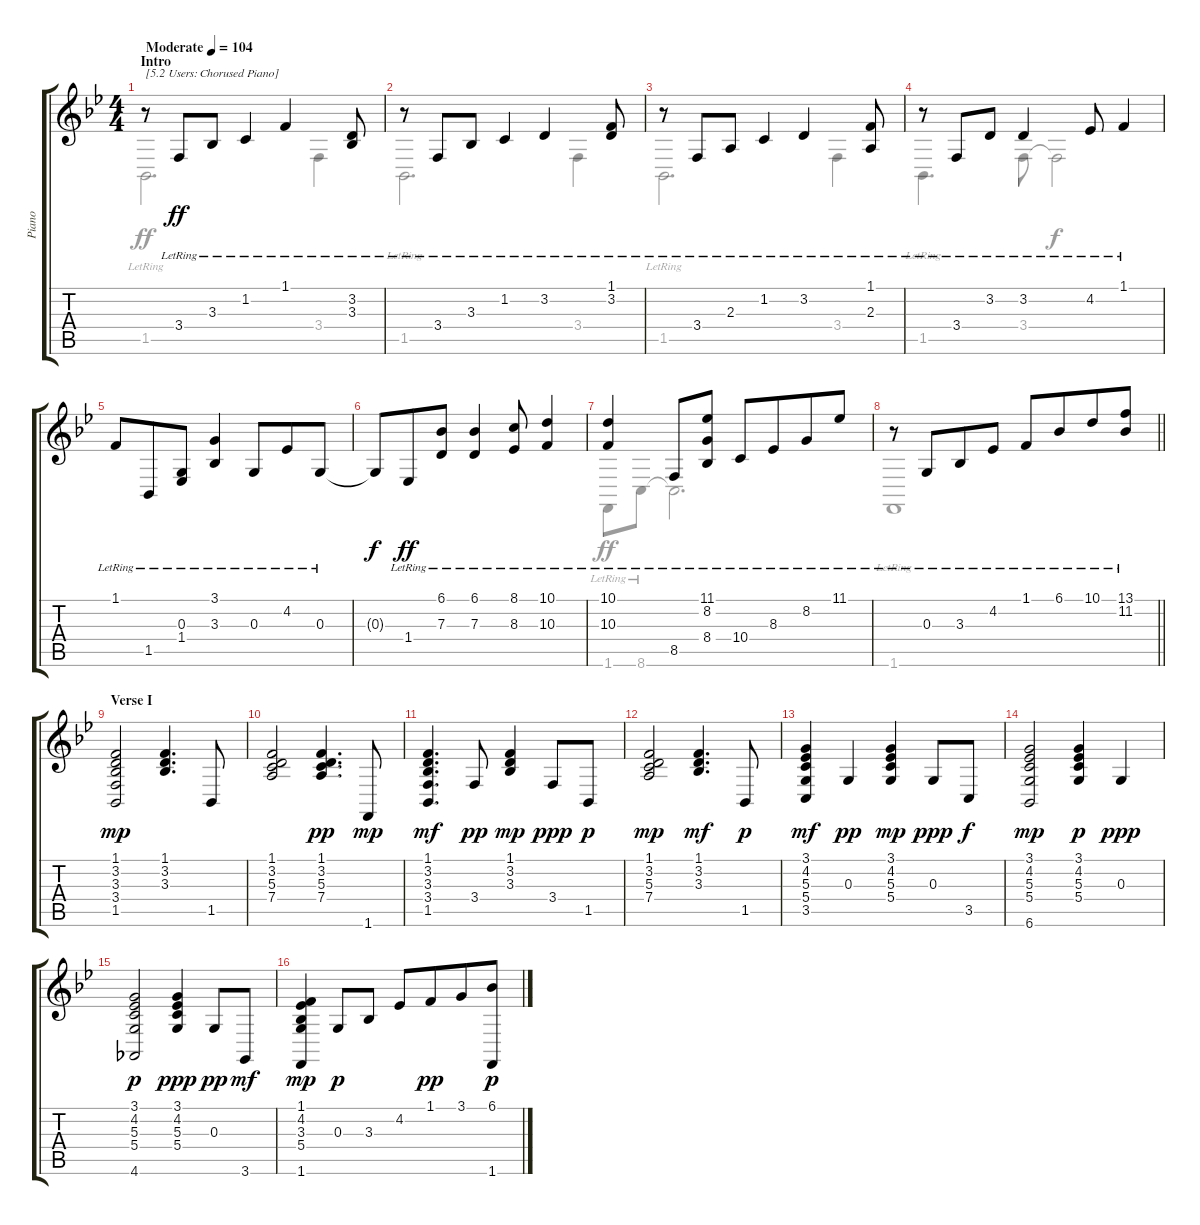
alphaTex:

\track ("Piano" "Piano") {instrument electricpiano2}
\staff {score tabs}
\tuning (E4 B3 G3 D3 A2 E2) {hide}
\voice
\ts (4 4)
\section ("" "Intro")
\tempo (104 "Moderate")
\clef g2
\ks bb
r.8{txt "[5.2 Users: Chorused Piano]" dy ff instrument electricpiano2} 3.4{lr}.8{beam merge} 3.3{lr}.8 1.2{lr}.4 1.1{lr}.4 (3.2{lr} 3.3{lr}).8 |
r.8 3.4{lr}.8{beam merge} 3.3{lr}.8 1.2{lr}.4 3.2{lr}.4 (1.1{lr} 3.2{lr}).8 |
r.8 3.4{lr}.8{beam merge} 2.3{lr}.8 1.2{lr}.4 3.2{lr}.4 (1.1{lr} 2.3{lr}).8 |
r.8 3.4{lr}.8{beam merge} 3.2{lr}.8 3.2{lr}.4 4.2{lr}.8 1.1{lr}.4 |
1.1{lr}.8 1.5{lr}.8{beam merge} (0.3{lr} 1.4{lr}).8 (3.1{lr} 3.3{lr}).4 0.3{lr}.8{beam merge} 4.2{lr}.8 0.3{lr}.8 |
0.3{t}.8{dy f} 1.4{lr}.8{dy ff beam merge} (6.1{lr} 7.3{lr}).8 (6.1{lr} 7.3{lr}).4 (8.1{lr} 8.3{lr}).8 (10.1{lr} 10.3{lr}).4 |
(10.1{lr} 10.3{lr}).4 8.5{lr}.8 (11.1{lr} 8.2{lr} 8.4{lr}).8 10.4{lr}.8 8.3{lr}.8{beam merge} 8.2{lr}.8 11.1{lr}.8 |
\barLineRight lightlight
r.8 0.3{lr}.8{beam merge} 3.3{lr}.8 4.2{lr}.8 1.1{lr}.8 6.1{lr}.8{beam merge} 10.1{lr}.8 (13.1{lr} 11.2{lr}).8 |
\section ("" "Verse I")
(1.1 3.2 3.3 3.4 1.5).2{dy mp} (1.1 3.2 3.3).4{d} 1.5.8 |
(1.1 3.2 5.3 7.4).2 (1.1 3.2 5.3 7.4).4{d dy pp} 1.6.8{dy mp} |
(1.1 3.2 3.3 3.4 1.5).4{d dy mf} 3.4.8{dy pp} (1.1 3.2 3.3).4{dy mp} 3.4.8{dy ppp} 1.5.8{dy p} |
(1.1 3.2 5.3 7.4).2{dy mp} (1.1 3.2 3.3).4{d dy mf} 1.5.8{dy p} |
(3.1 4.2 5.3 5.4 3.5).4{dy mf} 0.3.4{dy pp} (3.1 4.2 5.3 5.4).4{dy mp} 0.3.8{dy ppp} 3.5.8{dy f} |
(3.1 4.2 5.3 5.4 6.6).2{dy mp} (3.1 4.2 5.3 5.4).4{dy p} 0.3.4{dy ppp} |
(3.1 4.2 5.3 5.4 4.6).2{dy p} (3.1 4.2 5.3 5.4).4{dy ppp} 0.3.8{dy pp} 3.6.8{dy mf} |
(1.1 4.2 3.3 5.4 1.6).4{dy mp} 0.3.8{dy p} 3.3.8 4.2.8 1.1.8{dy pp beam merge} 3.1.8 (6.1 1.6).8{dy p}
\voice
\clef g2
\ottava regular
\simile none
\ks bb
1.5{lr}.2{d dy ff} 3.4.4 |
1.5{lr}.2{d} 3.4.4 |
1.5{lr}.2{d} 3.4.4 |
1.5{lr}.4{d} 3.4.8 3.4{t}.2{dy f} |
|
|
1.6{lr}.8{dy ff} 8.6{lr}.8 8.6{t}.2{d} |
\barLineRight lightlight
1.6{lr}.1 |
|
|
|
|
|
|
|
